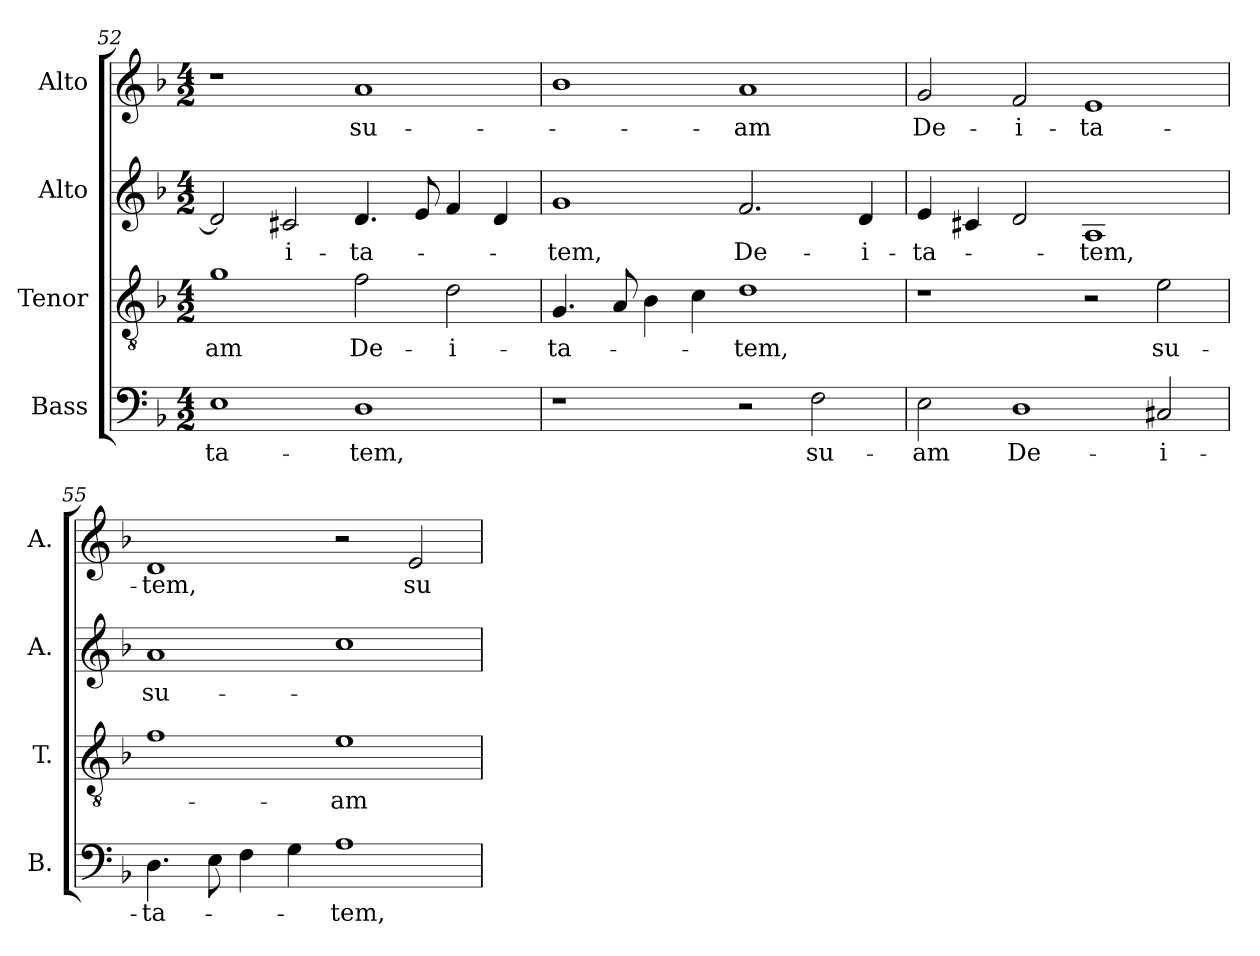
**kern	**text	**kern	**text	**kern	**text	**kern	**text
*part4	*part4	*part3	*part3	*part2	*part2	*part1	*part1
*staff4	*staff4	*staff3	*staff3	*staff2	*staff2	*staff1	*staff1
*I"Bass	*	*I"Tenor	*	*I"Alto	*	*I"Alto	*
*I'B.	*	*I'T.	*	*I'A.	*	*I'A.	*
*clefF4	*	*clefGv2	*	*clefG2	*	*clefG2	*
*	*	*ITrd7c12	*	*	*	*	*
*k[b-]	*	*k[b-]	*	*k[b-]	*	*k[b-]	*
*F:	*	*F:	*	*F:	*	*F:	*
*M4/2	*	*M4/2	*	*M4/2	*	*M4/2	*
=52	=52	=52	=52	=52	=52	=52	=52
!	!LO:LY:b:color=#000000	!	!	!	!	!	!
!	!	!	!LO:LY:b:color=#000000	!	!	!	!
1Ei	-ta-	1Gi	-am	2di/]	.	1r	.
!	!	!	!	!	!LO:LY:b:color=#000000	!	!
.	.	.	.	2c#Xi/	-i-	.	.
!	!LO:LY:b:color=#000000	!	!	!	!	!	!
!	!	!	!LO:LY:b:color=#000000	!	!	!	!
!	!	!	!	!	!LO:LY:b:color=#000000	!	!
!	!	!	!	!	!	!	!LO:LY:b:color=#000000
1Di	-tem,	2Fi\	De-	4.di/	-ta-	1ai	su-
.	.	.	.	8ei/	.	.	.
!	!	!	!LO:LY:b:color=#000000	!	!	!	!
.	.	2Di\	-i-	4fi/	.	.	.
.	.	.	.	4di/	.	.	.
=53	=53	=53	=53	=53	=53	=53	=53
!	!	!	!LO:LY:b:color=#000000	!	!	!	!
!	!	!	!	!	!LO:LY:b:color=#000000	!	!
1r	.	4.GGi/	-ta-	1gi	-tem,	1b-i	.
.	.	8AAi/	.	.	.	.	.
.	.	4BB-i\	.	.	.	.	.
.	.	4Ci\	.	.	.	.	.
!	!	!	!LO:LY:b:color=#000000	!	!	!	!
!	!	!	!	!	!LO:LY:b:color=#000000	!	!
!	!	!	!	!	!	!	!LO:LY:b:color=#000000
2r	.	1Di	-tem,	2.fi/	De-	1ai	-am
!	!LO:LY:b:color=#000000	!	!	!	!	!	!
2Fi\	su-	.	.	.	.	.	.
!	!	!	!	!	!LO:LY:b:color=#000000	!	!
.	.	.	.	4di/	-i-	.	.
=54	=54	=54	=54	=54	=54	=54	=54
!	!LO:LY:b:color=#000000	!	!	!	!	!	!
!	!	!	!	!	!LO:LY:b:color=#000000	!	!
!	!	!	!	!	!	!	!LO:LY:b:color=#000000
2Ei\	-am	1r	.	4ei/	-ta-	2gi/	De-
.	.	.	.	4c#Xi/	.	.	.
!	!LO:LY:b:color=#000000	!	!	!	!	!	!
!	!	!	!	!	!	!	!LO:LY:b:color=#000000
1Di	De-	.	.	2di/	.	2fi/	-i-
!	!	!	!	!	!LO:LY:b:color=#000000	!	!
!	!	!	!	!	!	!	!LO:LY:b:color=#000000
.	.	2r	.	1Ai	-tem,	1ei	-ta-
!	!LO:LY:b:color=#000000	!	!	!	!	!	!
!	!	!	!LO:LY:b:color=#000000	!	!	!	!
2C#Xi/	-i-	2Ei\	su-	.	.	.	.
=55	=55	=55	=55	=55	=55	=55	=55
!	!LO:LY:b:color=#000000	!	!	!	!	!	!
!	!	!	!	!	!LO:LY:b:color=#000000	!	!
!	!	!	!	!	!	!	!LO:LY:b:color=#000000
4.Di\	-ta-	1Fi	.	1ai	su-	1di	-tem,
8Ei\	.	.	.	.	.	.	.
4Fi\	.	.	.	.	.	.	.
4Gi\	.	.	.	.	.	.	.
!	!LO:LY:b:color=#000000	!	!	!	!	!	!
!	!	!	!LO:LY:b:color=#000000	!	!	!	!
1Ai	-tem,	1Ei	-am	1cci	.	2r	.
!	!	!	!	!	!	!	!LO:LY:b:color=#000000
.	.	.	.	.	.	2ei/	su-
=	=	=	=	=	=	=	=
*-	*-	*-	*-	*-	*-	*-	*-
